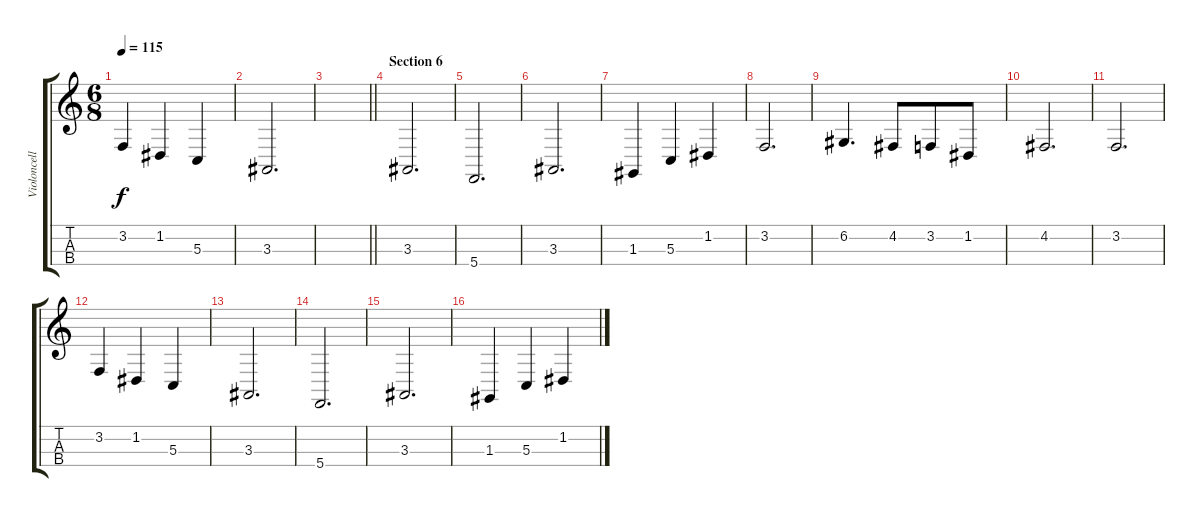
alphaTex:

\track ("Violoncelle" "Violoncell") {instrument cello}
\staff {score tabs}
\tuning (A3 D3 G2 C2) {hide}
\ts (6 8)
\tempo 115
\clef g2
\ks c
3.2.4{dy f} 1.2.4 5.3.4 |
3.3.2{d} |
\barLineRight lightlight
|
\section ("" "Section 6")
3.3.2{d volume 13} |
5.4.2{d} |
3.3.2{d} |
1.3.4 5.3.4 1.2.4 |
3.2.2{d} |
6.2.4{d} 4.2.8 3.2.8 1.2.8 |
4.2.2{d} |
3.2.2{d} |
3.2.4 1.2.4 5.3.4 |
3.3.2{d volume 13} |
5.4.2{d} |
3.3.2{d} |
1.3.4 5.3.4 1.2.4
